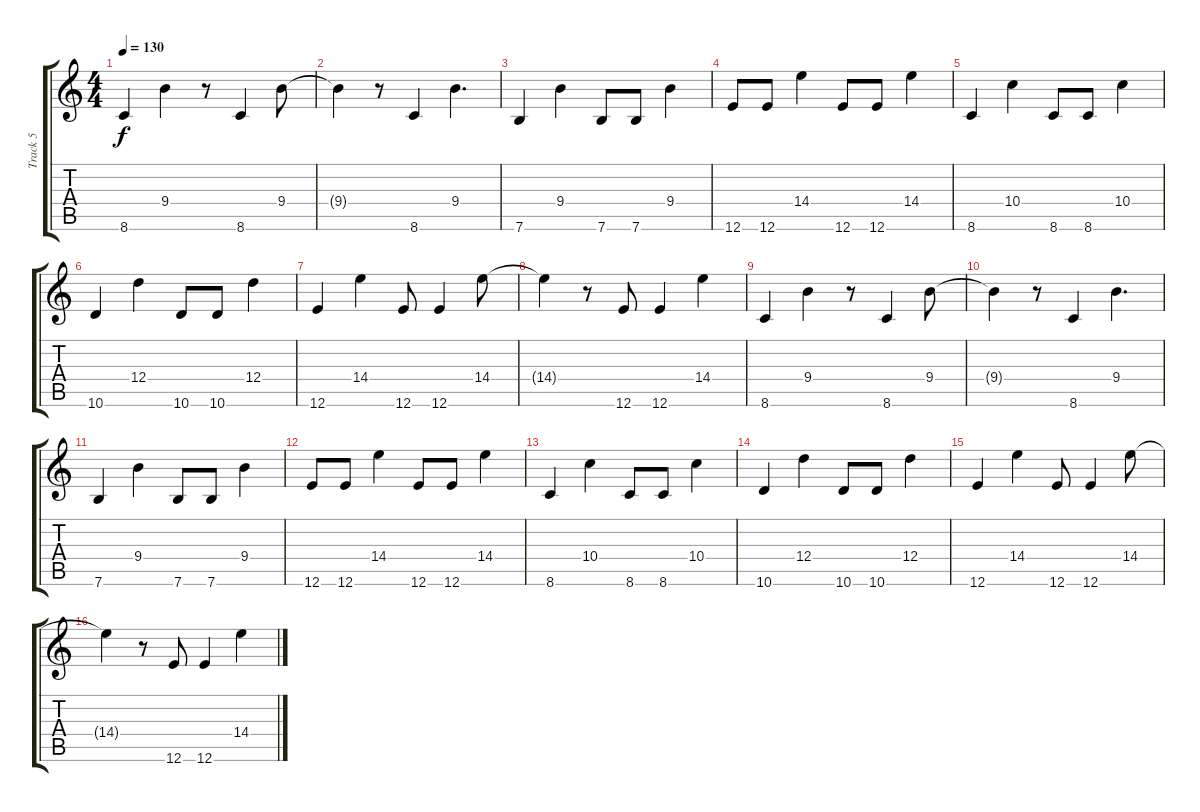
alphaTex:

\track ("Track 5" "Track 5") {instrument overdrivenguitar}
\staff {score tabs}
\tuning (E4 B3 G3 D3 A2 E2) {hide}
\ts (4 4)
\tempo 130
\clef g2
\ks c
8.6.4{dy f volume 16} 9.4.4 r.8 8.6.4 9.4.8 |
9.4{t}.4 r.8 8.6.4 9.4.4{d} |
7.6.4 9.4.4 7.6.8 7.6.8 9.4.4 |
12.6.8 12.6.8 14.4.4 12.6.8 12.6.8 14.4.4 |
8.6.4 10.4.4 8.6.8 8.6.8 10.4.4 |
10.6.4 12.4.4 10.6.8 10.6.8 12.4.4 |
12.6.4 14.4.4 12.6.8 12.6.4 14.4.8 |
14.4{t}.4 r.8 12.6.8 12.6.4 14.4.4 |
8.6.4 9.4.4 r.8 8.6.4 9.4.8 |
9.4{t}.4 r.8 8.6.4 9.4.4{d} |
7.6.4 9.4.4 7.6.8 7.6.8 9.4.4 |
12.6.8 12.6.8 14.4.4 12.6.8 12.6.8 14.4.4 |
8.6.4 10.4.4 8.6.8 8.6.8 10.4.4 |
10.6.4 12.4.4 10.6.8 10.6.8 12.4.4 |
12.6.4 14.4.4 12.6.8 12.6.4 14.4.8 |
14.4{t}.4 r.8 12.6.8 12.6.4 14.4.4
